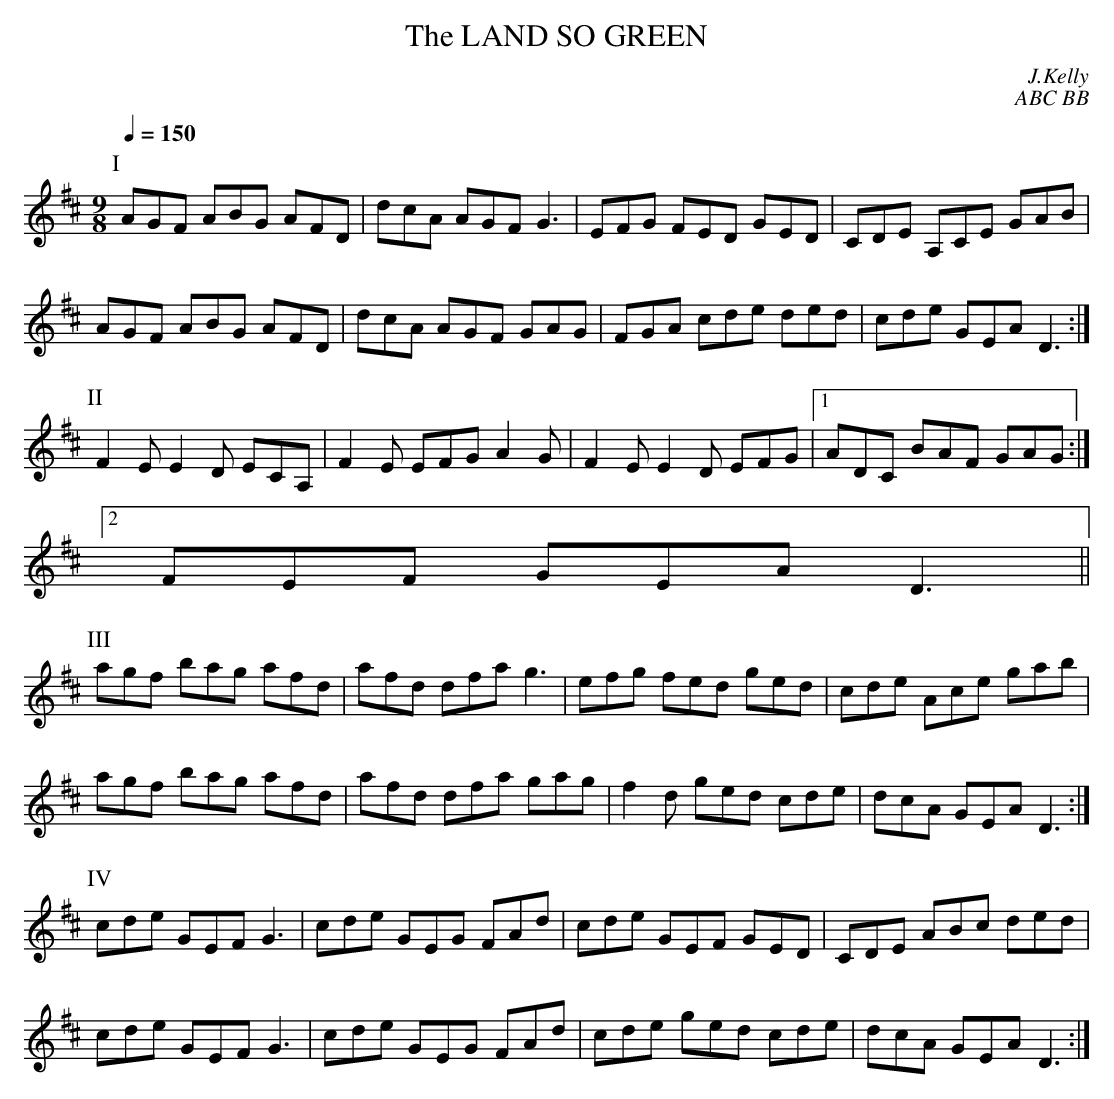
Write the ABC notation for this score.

X:1
T:LAND SO GREEN, The
C:J.Kelly
C:ABC BB
M:9/8
L:1/8
Q:1/4=150
K:D
P:I
AGF ABG AFD|dcA AGF G3|EFG FED GED|CDE A,CE GAB|
AGF ABG AFD|dcA AGF GAG|FGA cde ded|cde GEA D3:|
P:II
F2E E2D ECA,|F2E EFG A2G|F2E E2D EFG|1 ADC BAF GAG:|
[2 FEF GEA D3||
P:III
agf bag afd|afd dfa g3|efg fed ged|cde Ace gab|
agf bag afd|afd dfa gag|f2d ged cde|dcA GEA D3:|
P:IV
cde GEF G3|cde GEG FAd|cde GEF GED|CDE ABc ded|
cde GEF G3|cde GEG FAd|cde ged cde|dcA GEA D3:|
